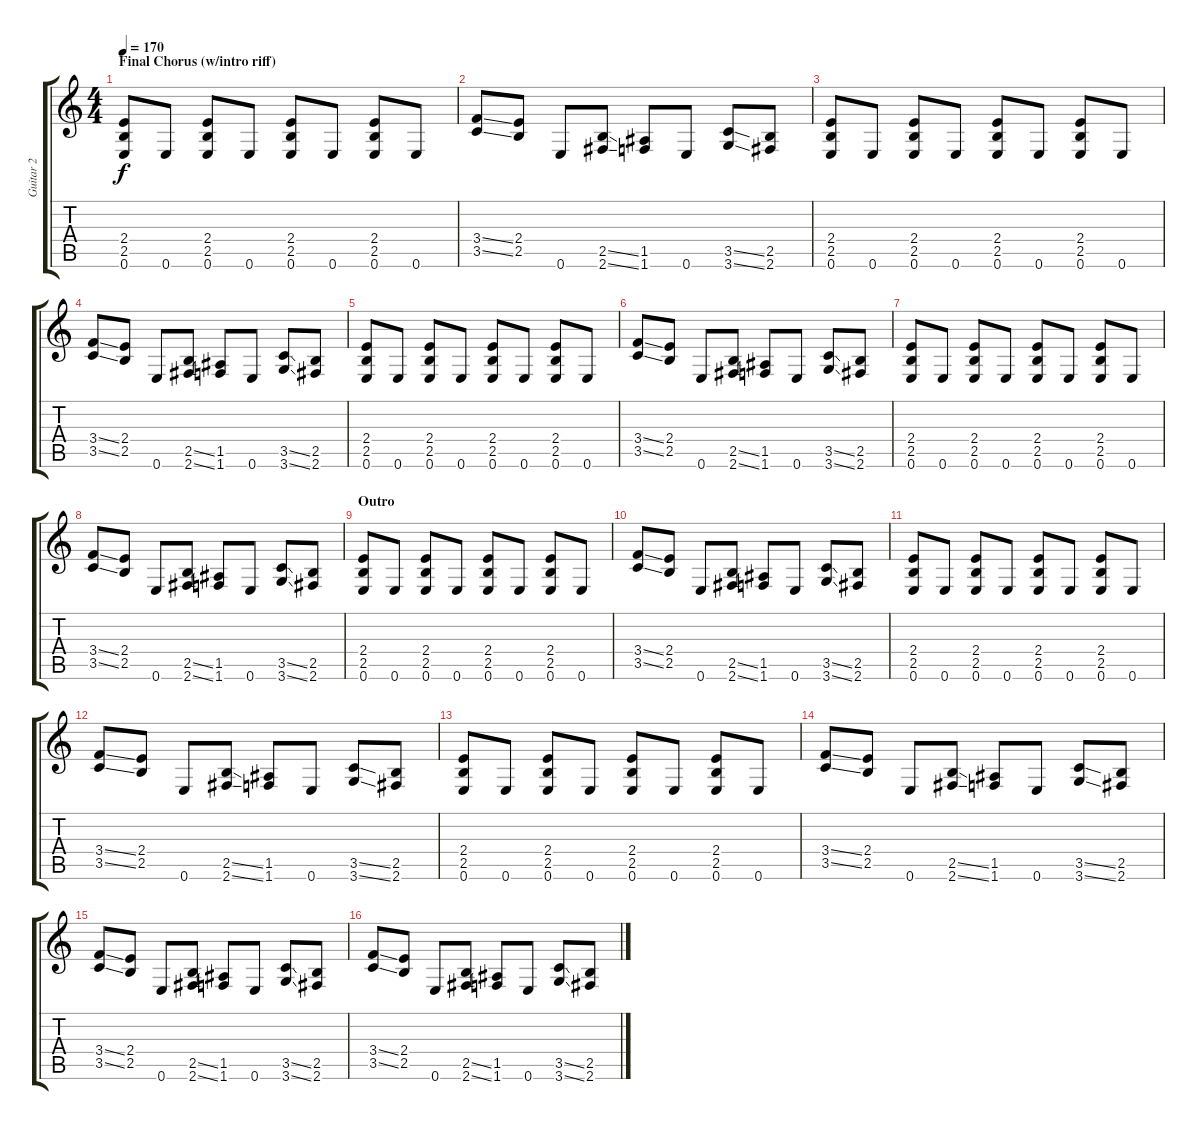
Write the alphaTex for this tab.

\track ("Guitar 2" "Guitar 2") {instrument distortionguitar}
\staff {score tabs}
\tuning (E4 B3 G3 D3 A2 E2) {hide}
\ts (4 4)
\section ("" "Final Chorus (w/intro riff)")
\tempo 170
\clef g2
\ks c
(2.4 2.5 0.6).8{dy f} 0.6.8 (2.4 2.5 0.6).8 0.6.8 (2.4 2.5 0.6).8 0.6.8 (2.4 2.5 0.6).8 0.6.8 |
(3.4{ss} 3.5{ss}).8 (2.4 2.5).8 0.6.8 (2.5{ss} 2.6{ss}).8 (1.5 1.6).8 0.6.8 (3.5{ss} 3.6{ss}).8 (2.5 2.6).8 |
(2.4 2.5 0.6).8 0.6.8 (2.4 2.5 0.6).8 0.6.8 (2.4 2.5 0.6).8 0.6.8 (2.4 2.5 0.6).8 0.6.8 |
(3.4{ss} 3.5{ss}).8 (2.4 2.5).8 0.6.8 (2.5{ss} 2.6{ss}).8 (1.5 1.6).8 0.6.8 (3.5{ss} 3.6{ss}).8 (2.5 2.6).8 |
(2.4 2.5 0.6).8 0.6.8 (2.4 2.5 0.6).8 0.6.8 (2.4 2.5 0.6).8 0.6.8 (2.4 2.5 0.6).8 0.6.8 |
(3.4{ss} 3.5{ss}).8 (2.4 2.5).8 0.6.8 (2.5{ss} 2.6{ss}).8 (1.5 1.6).8 0.6.8 (3.5{ss} 3.6{ss}).8 (2.5 2.6).8 |
(2.4 2.5 0.6).8 0.6.8 (2.4 2.5 0.6).8 0.6.8 (2.4 2.5 0.6).8 0.6.8 (2.4 2.5 0.6).8 0.6.8 |
(3.4{ss} 3.5{ss}).8 (2.4 2.5).8 0.6.8 (2.5{ss} 2.6{ss}).8 (1.5 1.6).8 0.6.8 (3.5{ss} 3.6{ss}).8 (2.5 2.6).8 |
\section ("" "Outro")
(2.4 2.5 0.6).8 0.6.8 (2.4 2.5 0.6).8 0.6.8 (2.4 2.5 0.6).8 0.6.8 (2.4 2.5 0.6).8 0.6.8 |
(3.4{ss} 3.5{ss}).8 (2.4 2.5).8 0.6.8 (2.5{ss} 2.6{ss}).8 (1.5 1.6).8 0.6.8 (3.5{ss} 3.6{ss}).8 (2.5 2.6).8 |
(2.4 2.5 0.6).8 0.6.8 (2.4 2.5 0.6).8 0.6.8 (2.4 2.5 0.6).8 0.6.8 (2.4 2.5 0.6).8 0.6.8 |
(3.4{ss} 3.5{ss}).8 (2.4 2.5).8 0.6.8 (2.5{ss} 2.6{ss}).8 (1.5 1.6).8 0.6.8 (3.5{ss} 3.6{ss}).8 (2.5 2.6).8 |
(2.4 2.5 0.6).8 0.6.8 (2.4 2.5 0.6).8 0.6.8 (2.4 2.5 0.6).8 0.6.8 (2.4 2.5 0.6).8 0.6.8 |
(3.4{ss} 3.5{ss}).8 (2.4 2.5).8 0.6.8 (2.5{ss} 2.6{ss}).8 (1.5 1.6).8 0.6.8 (3.5{ss} 3.6{ss}).8 (2.5 2.6).8 |
(3.4{ss} 3.5{ss}).8 (2.4 2.5).8 0.6.8 (2.5{ss} 2.6{ss}).8 (1.5 1.6).8 0.6.8 (3.5{ss} 3.6{ss}).8 (2.5 2.6).8 |
(3.4{ss} 3.5{ss}).8 (2.4 2.5).8 0.6.8 (2.5{ss} 2.6{ss}).8 (1.5 1.6).8 0.6.8 (3.5{ss} 3.6{ss}).8 (2.5 2.6).8
